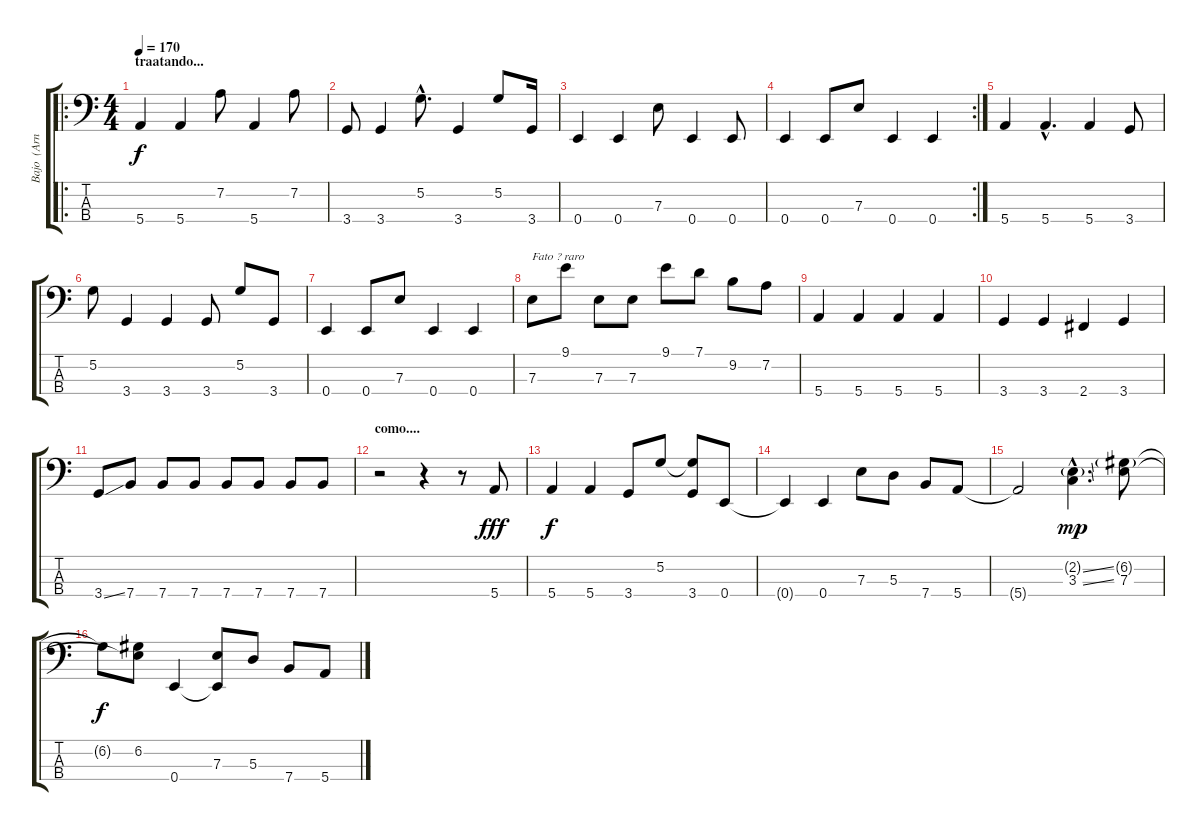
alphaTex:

\track ("Bajo  (Arnedo)" "Bajo  (Arn") {instrument electricbasspick}
\staff {score tabs}
\tuning (G2 D2 A1 E1) {hide}
\ro
\ts (4 4)
\section ("" "traatando...")
\tempo 170
\clef f4
\ks c
5.4.4{dy f} 5.4.4 7.2.8 5.4.4 7.2.8 |
3.4.8 3.4.4 5.2{hac}.8{d} 3.4.4 5.2.8 3.4.16 |
0.4.4 0.4.4 7.3.8 0.4.4 0.4.8 |
\rc 2
0.4.4 0.4.8 7.3.8 0.4.4 0.4.4 |
5.4.4 5.4{hac}.4{d} 5.4.4 3.4.8 |
5.2.8 3.4.4 3.4.4 3.4.8 5.2.8 3.4.8 |
0.4.4 0.4.8 7.3.8 0.4.4 0.4.4 |
7.3.8{txt "Fato ? raro"} 9.1.8 7.3.8 7.3.8 9.1.8 7.1.8 9.2.8 7.2.8 |
5.4.4 5.4.4 5.4.4 5.4.4 |
3.4.4 3.4.4 2.4.4 3.4.4 |
3.4{ss}.8 7.4.8 7.4.8 7.4.8 7.4.8 7.4.8 7.4.8 7.4.8 |
\section ("" "como....")
r.2 r.4 r.8 5.4.8{dy fff} |
5.4.4{dy f} 5.4.4 3.4.8 5.2.8 (5.2{t} 3.4).8 0.4.8 |
0.4{t}.4 0.4.4 7.3.8 5.3.8 7.4.8 5.4.8 |
5.4{t}.2 (2.2{ss g hac} 3.3{ss hac}).4{d dy mp} (6.2{g} 7.3).8 |
6.2{t}.8{dy f} (6.2 7.3{t}).8 0.4.4 (7.3 0.4{t}).8 5.3.8 7.4.8 5.4.8
